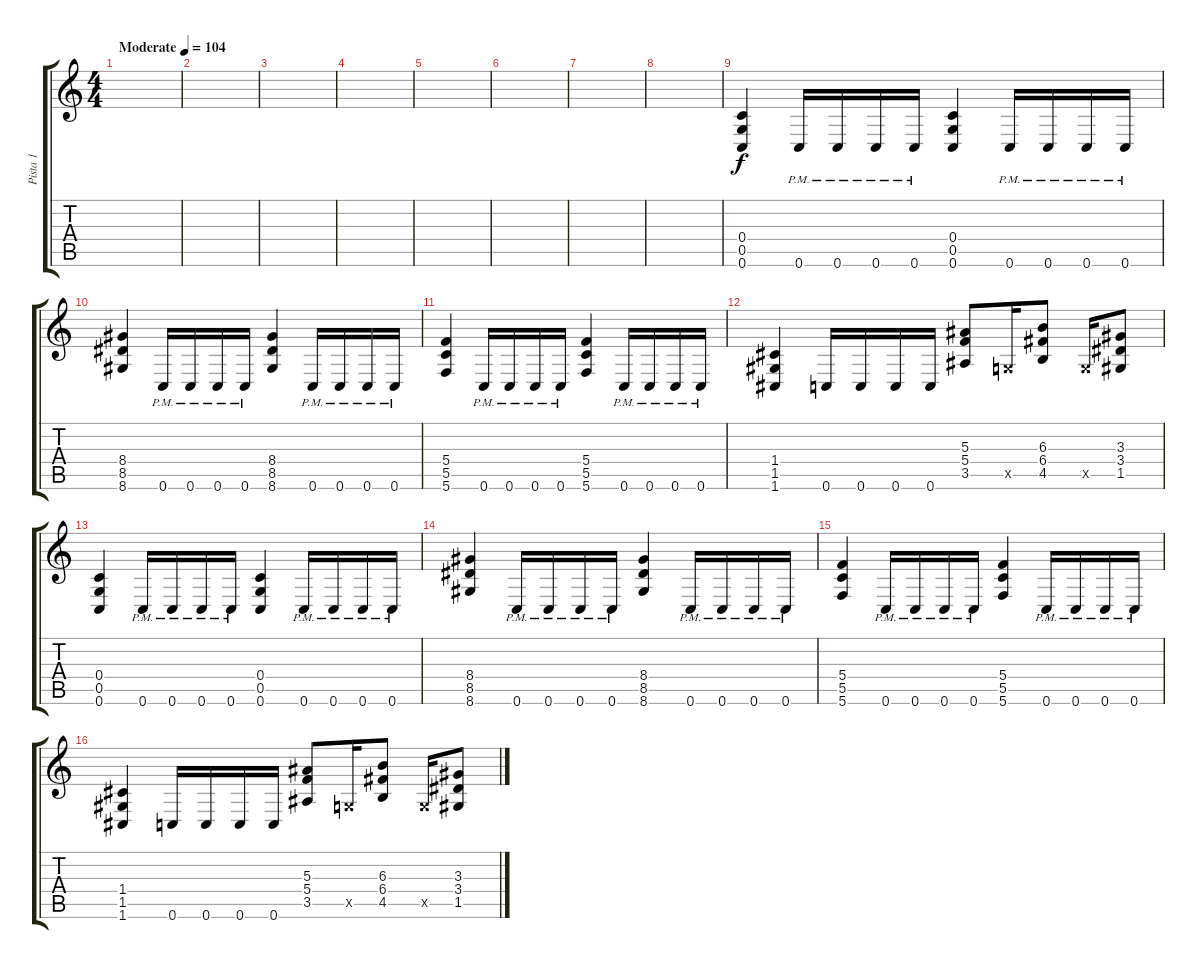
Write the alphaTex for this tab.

\track ("Pista 1" "Pista 1") {instrument distortionguitar}
\staff {score tabs}
\tuning (D4 A3 F3 C3 G2 C2) {hide}
\ts (4 4)
\tempo (104 "Moderate")
\clef g2
\ks c
|
|
|
|
|
|
|
|
(0.4 0.5 0.6).4 0.6{pm}.16 0.6{pm}.16 0.6{pm}.16 0.6{pm}.16 (0.4 0.5 0.6).4 0.6{pm}.16 0.6{pm}.16 0.6{pm}.16 0.6{pm}.16 |
(8.4 8.5 8.6).4 0.6{pm}.16 0.6{pm}.16 0.6{pm}.16 0.6{pm}.16 (8.4 8.5 8.6).4 0.6{pm}.16 0.6{pm}.16 0.6{pm}.16 0.6{pm}.16 |
(5.4 5.5 5.6).4 0.6{pm}.16 0.6{pm}.16 0.6{pm}.16 0.6{pm}.16 (5.4 5.5 5.6).4 0.6{pm}.16 0.6{pm}.16 0.6{pm}.16 0.6{pm}.16 |
(1.4 1.5 1.6).4 0.6.16 0.6.16 0.6.16 0.6.16 (5.3 5.4 3.5).8 0.5{x}.16 (6.3 6.4 4.5).8 0.5{x}.16 (3.3 3.4 1.5).8 |
(0.4 0.5 0.6).4 0.6{pm}.16 0.6{pm}.16 0.6{pm}.16 0.6{pm}.16 (0.4 0.5 0.6).4 0.6{pm}.16 0.6{pm}.16 0.6{pm}.16 0.6{pm}.16 |
(8.4 8.5 8.6).4 0.6{pm}.16 0.6{pm}.16 0.6{pm}.16 0.6{pm}.16 (8.4 8.5 8.6).4 0.6{pm}.16 0.6{pm}.16 0.6{pm}.16 0.6{pm}.16 |
(5.4 5.5 5.6).4 0.6{pm}.16 0.6{pm}.16 0.6{pm}.16 0.6{pm}.16 (5.4 5.5 5.6).4 0.6{pm}.16 0.6{pm}.16 0.6{pm}.16 0.6{pm}.16 |
(1.4 1.5 1.6).4 0.6.16 0.6.16 0.6.16 0.6.16 (5.3 5.4 3.5).8 0.5{x}.16 (6.3 6.4 4.5).8 0.5{x}.16 (3.3 3.4 1.5).8
